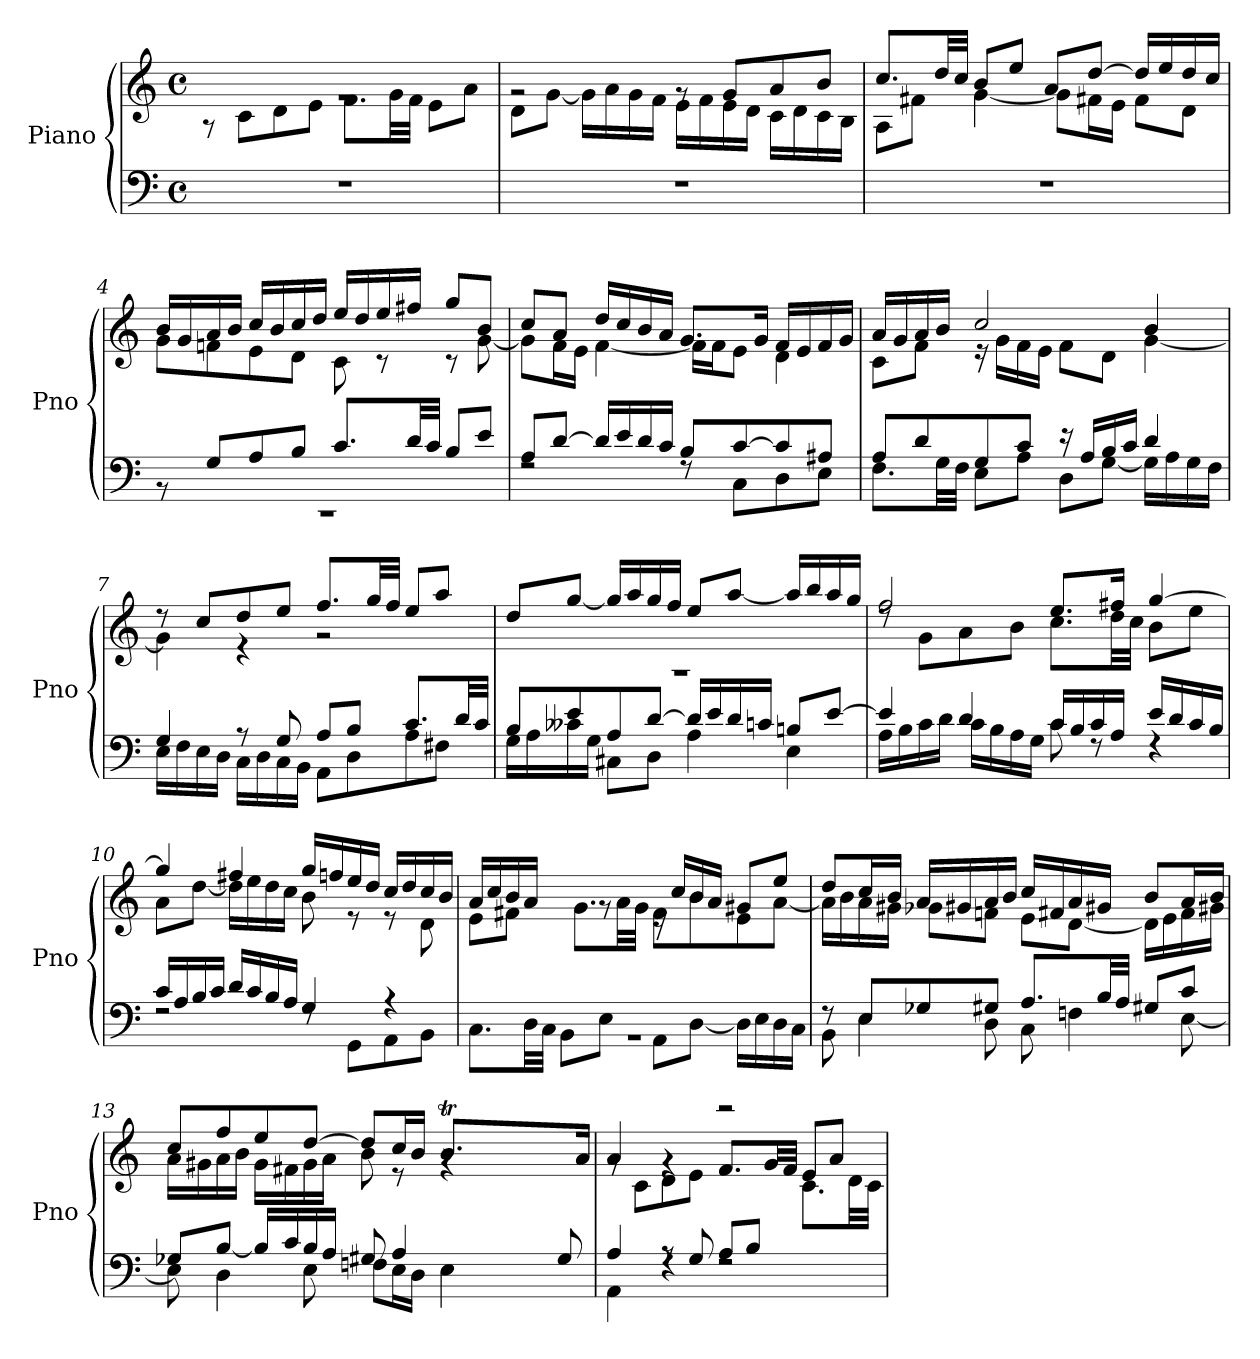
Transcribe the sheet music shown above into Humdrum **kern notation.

**kern	**kern
*part1	*part1
*staff2	*staff1
*I"Piano	*
*I'Pno	*
*clefF4	*clefG2
*k[]	*k[]
*M4/4	*M4/4
*met(c)	*met(c)
=1	=1
*	*^
1r	1rg	8r
.	.	8c\L
.	.	8d\
.	.	8e\J
.	.	8.f\L
.	.	32g\LL
.	.	32f\JJJ
.	.	8e\L
.	.	8a\J
=2	=2	=2
1r	2rg	8d\L
.	.	[8g\J
.	.	16g\LL]
.	.	16a\
.	.	16g\
.	.	16f\JJ
.	8rg	16e\LL
.	.	16f\
.	8g/L	16e\
.	.	16d\JJ
.	8a/	16c\LL
.	.	16d\
.	8b/J	16c\
.	.	16B\JJ
=3	=3	=3
1r	8.cc/L	8A\L
.	.	8f#X\J
.	32dd/LL	.
.	32cc/JJJ	.
.	8b/L	[4g\
.	8ee/J	.
.	8a/L	8g\L]
.	[8dd/J	16f#X\L
.	.	16e\JJ
.	16dd/LL]	8f#\L
.	16ee/	.
.	16dd/	8d\J
.	16cc/JJ	.
!!LO:LB:g=z	!!
=4	=4	=4
*^	*	*
1rEE	8r	16b/LL	8g\L
.	.	16g/	.
.	8G/L	16a/	8fn\
.	.	16b/JJ	.
.	8A/	16cc/LL	8e\
.	.	16b/	.
.	8B/J	16cc/	8d\J
.	.	16dd/JJ	.
.	8.c/L	16ee/LL	8c\
.	.	16dd/	.
.	.	16ee/	8r
.	32d/LL	16ff#X/JJ	.
.	32c/JJJ	.	.
.	8B/L	8gg/L	8r
.	8e/J	8b/J	[8g\
=5	=5	=5	=5
8A/L	2rF	8cc/L	8g\L]
[8d/J	.	8a/J	16f\L
.	.	.	16e\JJ
16d/LL]	.	16dd/LL	[4f\
16e/	.	16cc/	.
16d/	.	16b/	.
16c/JJ	.	16a/JJ	.
8B/L	8rF	8.g/L	16f\LL]
.	.	.	16f\J
[8c/	8C\L	.	8e\J
.	.	16g/Jk	.
8c/]	8D\	16f/LL	4d\
.	.	16e/	.
8A#Xi/J	8E\J	16f/	.
.	.	16g/JJ	.
=6	=6	=6	=6
8A/L	8.F\L	16a/LL	8c\L
.	.	16g/	.
8d/	.	16a/	8f\J
.	32G\LL	16b/JJ	.
.	32F\JJJ	.	.
8G/	8E\L	2cc/	16r
.	.	.	16g\LL
8c/J	8A\J	.	16f\
.	.	.	16e\JJ
16r	8D\L	.	8f\L
16A/LL	.	.	.
16B/	[8G\J	.	8d\J
16c/JJ	.	.	.
4d/	16G\LL]	4b/	[4g\
.	16A\	.	.
.	16G\	.	.
.	16F\JJ	.	.
!!LO:LB:g=z	!!
=7	=7	=7	=7
4G/	16E\LL	8r	4g\]
.	16F\	.	.
.	16E\	8cc/L	.
.	16D\JJ	.	.
8r	16C\LL	8dd/	4r
.	16D\	.	.
8G/	16C\	8ee/J	.
.	16BB\JJ	.	.
8A/L	8AA\L	8.ff/L	2r
8B/J	8D\	.	.
.	.	32gg/LL	.
.	.	32ff/JJJ	.
8.c/L	8A\	8ee/L	.
.	8F#X\J	8aa/J	.
32d/LL	.	.	.
32c/JJJ	.	.	.
=8	=8	=8	=8
8B/L	16G\LL	1rA	8dd/L
.	16A\	.	.
8e/	16c--Xi\	.	[8gg/J
.	16G\JJ	.	.
8A/	8C#X\L	.	16gg/LL]
.	.	.	16aa/
[8d/J	8D\J	.	16gg/
.	.	.	16ff/JJ
16d/LL]	4A\	.	8ee/L
16e/	.	.	.
16d/	.	.	[8aa/J
16cn/JJ	.	.	.
8Bn/L	4E\	.	16aa/LL]
.	.	.	16bb/
[8e/J	.	.	16aa/
.	.	.	16gg/JJ
=9	=9	=9	=9
4e/]	16A\LL	2ff/	8rdd
.	16B\	.	.
.	16c\	.	8g\L
.	16d\JJ	.	.
4d/	16c\LL	.	8a\
.	16B\	.	.
.	16A\	.	8b\J
.	16G\JJ	.	.
16c/LL	8c\	8.ee/L	8.cc\L
16B/	.	.	.
16c/	8rF	.	.
16A/JJ	.	16ff#X/Jk	32dd\LL
.	.	.	32cc\JJJ
16e/LL	4rF	[4gg/	8b\L
16d/	.	.	.
16c/	.	.	8ee\J
16B/JJ	.	.	.
!!LO:LB:g=z	!!
=10	=10	=10	=10
16c/LL	2rF	4gg/]	8a\L
16A/	.	.	.
16B/	.	.	[8dd\J
16c/JJ	.	.	.
16d/LL	.	4ff#X/	16dd\LL]
16c/	.	.	16ee\
16B/	.	.	16dd\
16A/JJ	.	.	16cc\JJ
4G/	8rF	16gg/LL	8b\
.	.	16ffn/	.
.	8GG\L	16ee/	8r
.	.	16dd/JJ	.
4r	8AA\	16cc/LL	8r
.	.	16dd/	.
.	8BB\J	16cc/	8d\
.	.	16b/JJ	.
=11	=11	=11	=11
1rBB	8.C\L	16a/LL	8e\L
.	.	16cc/	.
.	.	16b/	8f#X\J
.	32D\LL	16a/JJ	.
.	32C\JJJ	.	.
.	8BB\L	8g/yy	8.g\L
.	8E\J	8rg	.
.	.	.	32a\LL
.	.	.	32g\JJJ
.	8AA\L	16re	8f#\L
.	.	16cc/LL	.
.	[8D\J	16b/	8b\
.	.	16a/JJ	.
.	16D\LL]	8g#X/L	8e\
.	16E\	.	.
.	16D\	8ee/J	[8a\J
.	16C\JJ	.	.
=12	=12	=12	=12
8r	8BB\	8dd/L	16a\LL]
.	.	.	16b\
8E/L	4E\	16cc/L	16a\
.	.	16b/JJ	16g#X\JJ
8G-Xi/	.	16a/LL	8g-Xi\L
.	.	16g#/	.
8G#X/J	8D\	16a/	8fn\J
.	.	16b/JJ	.
8.A/L	8C\	16cc/LL	8e\L
.	.	16f#X/	.
.	4Fn\	16a/	[8d\J
32B/LL	.	16g#X/JJ	.
32A/JJJ	.	.	.
8G#X/L	.	8b/L	16d\LL]
.	.	.	16e\
8c/J	[8E\	16a/L	16f#\
.	.	16b/JJ	16g#X\JJ
!!LO:LB:g=z
=13	=13	=13	=13
*	*^	*	*^
2.ryy	8G-Xi/L	8E\]	8cc/L	16a\LL	2.ryy
.	.	.	.	16g#X\	.
.	[8B/J	4D\	8ff/	16a\	.
.	.	.	.	16b\JJ	.
.	16B/LL]	.	8ee/	16g#\LL	.
.	16c/	.	.	16f#X\	.
.	16B/	8E\	[8dd/J	16g#\	.
.	16A/JJ	.	.	16a\JJ	.
.	8G#X/	8Fn\L	8dd/L]	8b\	.
.	4A/	16E\L	16cc/L	8r	.
.	.	16D\JJ	16b/JJ	.	.
8.ryy	.	4E\	8.bt/L	4rg	64cc!yy
.	.	.	.	.	64b!yy
.	.	.	.	.	64cc!yy
.	.	.	.	.	64b!yy
.	.	.	.	.	64cc!yy
.	.	.	.	.	16..b!yy
.	8G#/	.	.	.	.
16ryy	.	.	16a/Jk	.	16ryy
*	*v	*v	*	*	*
=14	=14	=14	=14	=14
4A/	4AA\	4a/	8rg	2.ryy
.	.	.	8c\L	.
8r	4rF	4rg	8d\	.
8G/	.	.	8e\J	.
8A/L	2rF	8.f/L	2rccc	.
8B/J	.	.	.	.
.	.	32g/LL	.	.
.	.	32f/JJJ	.	.
4ryy	.	8e/L	.	8.c\L
.	.	8a/J	.	.
.	.	.	.	32d\LL
.	.	.	.	32c\JJJ
*v	*v	*	*	*
*	*v	*v	*v
=	=
*-	*-
